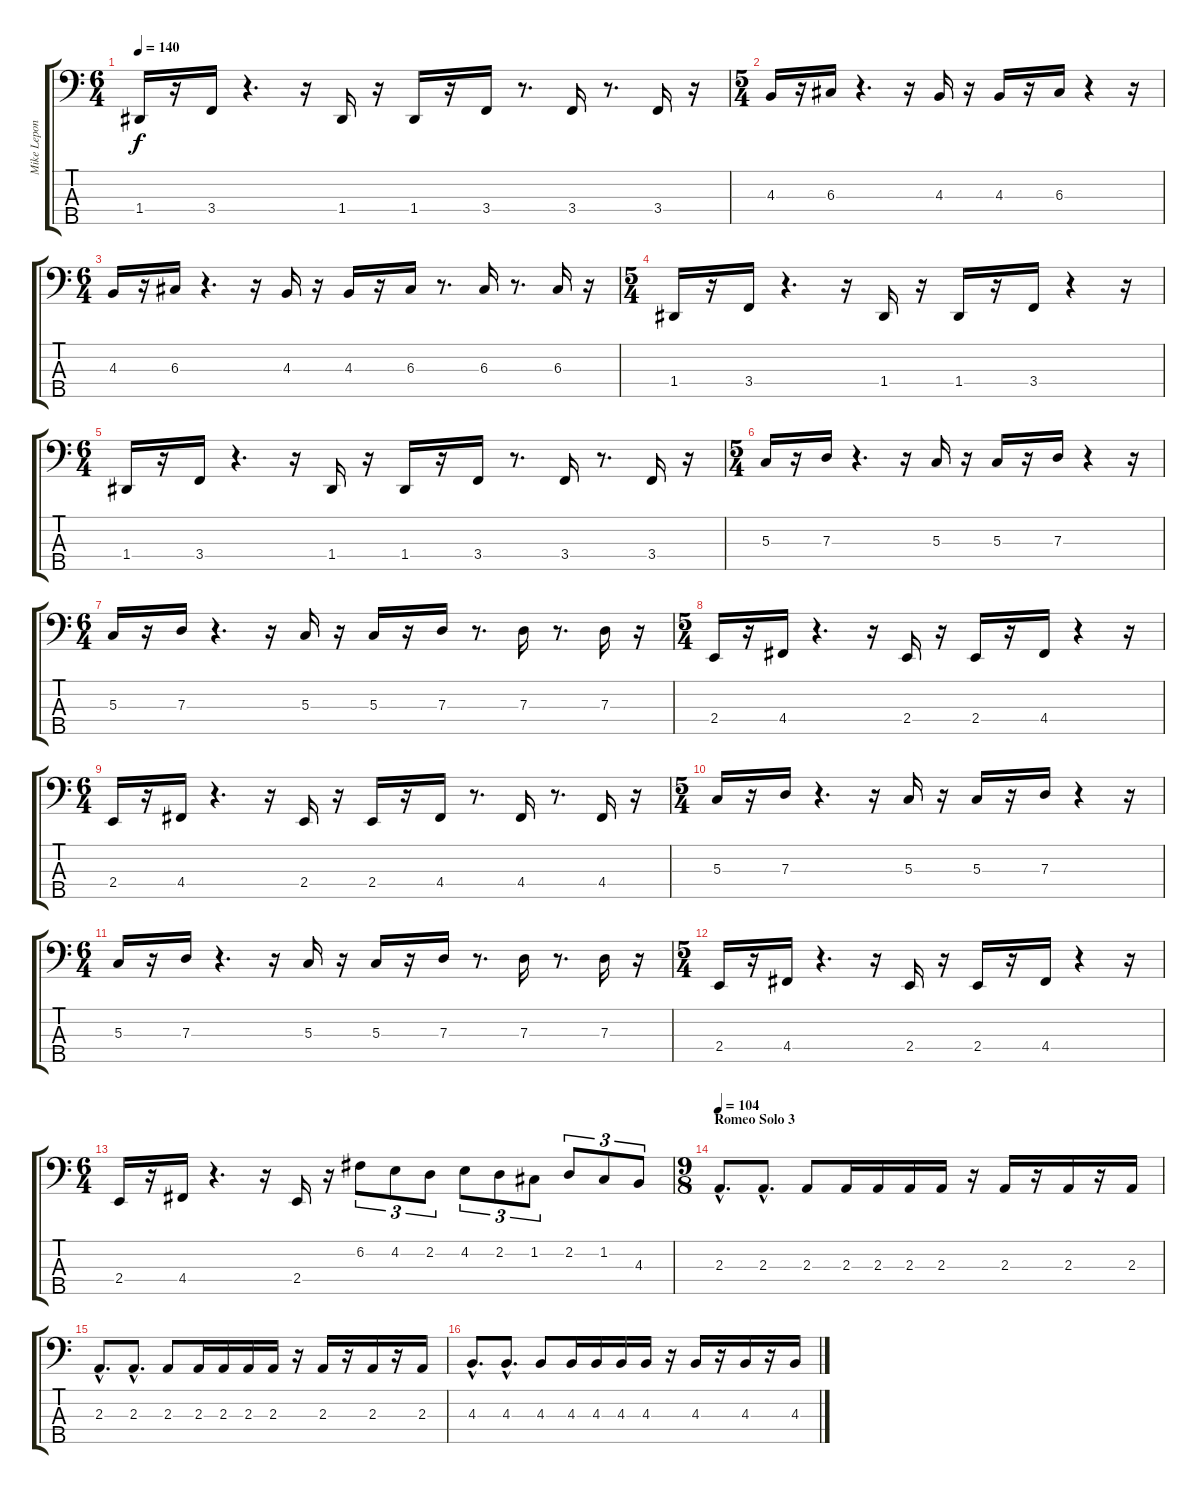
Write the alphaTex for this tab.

\track ("Mike Lepond" "Mike Lepon") {instrument electricbasspick}
\staff {score tabs}
\tuning (F2 C2 G1 D1 A0) {hide}
\ts (6 4)
\tempo 140
\clef f4
\ks c
1.4.16{dy f} r.16 3.4.16 r.4{d} r.16 1.4.16 r.16 1.4.16 r.16 3.4.16 r.8{d} 3.4.16 r.8{d} 3.4.16 r.16 |
\ts (5 4)
4.3.16 r.16 6.3.16 r.4{d} r.16 4.3.16 r.16 4.3.16 r.16 6.3.16 r.4 r.16 |
\ts (6 4)
4.3.16 r.16 6.3.16 r.4{d} r.16 4.3.16 r.16 4.3.16 r.16 6.3.16 r.8{d} 6.3.16 r.8{d} 6.3.16 r.16 |
\ts (5 4)
1.4.16 r.16 3.4.16 r.4{d} r.16 1.4.16 r.16 1.4.16 r.16 3.4.16 r.4 r.16 |
\ts (6 4)
1.4.16 r.16 3.4.16 r.4{d} r.16 1.4.16 r.16 1.4.16 r.16 3.4.16 r.8{d} 3.4.16 r.8{d} 3.4.16 r.16 |
\ts (5 4)
5.3.16 r.16 7.3.16 r.4{d} r.16 5.3.16 r.16 5.3.16 r.16 7.3.16 r.4 r.16 |
\ts (6 4)
5.3.16 r.16 7.3.16 r.4{d} r.16 5.3.16 r.16 5.3.16 r.16 7.3.16 r.8{d} 7.3.16 r.8{d} 7.3.16 r.16 |
\ts (5 4)
2.4.16 r.16 4.4.16 r.4{d} r.16 2.4.16 r.16 2.4.16 r.16 4.4.16 r.4 r.16 |
\ts (6 4)
2.4.16 r.16 4.4.16 r.4{d} r.16 2.4.16 r.16 2.4.16 r.16 4.4.16 r.8{d} 4.4.16 r.8{d} 4.4.16 r.16 |
\ts (5 4)
5.3.16 r.16 7.3.16 r.4{d} r.16 5.3.16 r.16 5.3.16 r.16 7.3.16 r.4 r.16 |
\ts (6 4)
5.3.16 r.16 7.3.16 r.4{d} r.16 5.3.16 r.16 5.3.16 r.16 7.3.16 r.8{d} 7.3.16 r.8{d} 7.3.16 r.16 |
\ts (5 4)
2.4.16 r.16 4.4.16 r.4{d} r.16 2.4.16 r.16 2.4.16 r.16 4.4.16 r.4 r.16 |
\ts (6 4)
2.4.16 r.16 4.4.16 r.4{d} r.16 2.4.16 r.16 6.2.8{tu (3 2)} 4.2.8{tu (3 2)} 2.2.8{tu (3 2)} 4.2.8{tu (3 2)} 2.2.8{tu (3 2)} 1.2.8{tu (3 2)} 2.2.8{tu (3 2)} 1.2.8{tu (3 2)} 4.3.8{tu (3 2)} |
\ts (9 8)
\section ("" "Romeo Solo 3")
\tempo 104
2.3{hac}.8{d} 2.3{hac}.8{d} 2.3.8 2.3.16 2.3.16 2.3.16 2.3.16 r.16 2.3.16 r.16 2.3.16 r.16 2.3.16 |
2.3{hac}.8{d} 2.3{hac}.8{d} 2.3.8 2.3.16 2.3.16 2.3.16 2.3.16 r.16 2.3.16 r.16 2.3.16 r.16 2.3.16 |
4.3{hac}.8{d} 4.3{hac}.8{d} 4.3.8 4.3.16 4.3.16 4.3.16 4.3.16 r.16 4.3.16 r.16 4.3.16 r.16 4.3.16
